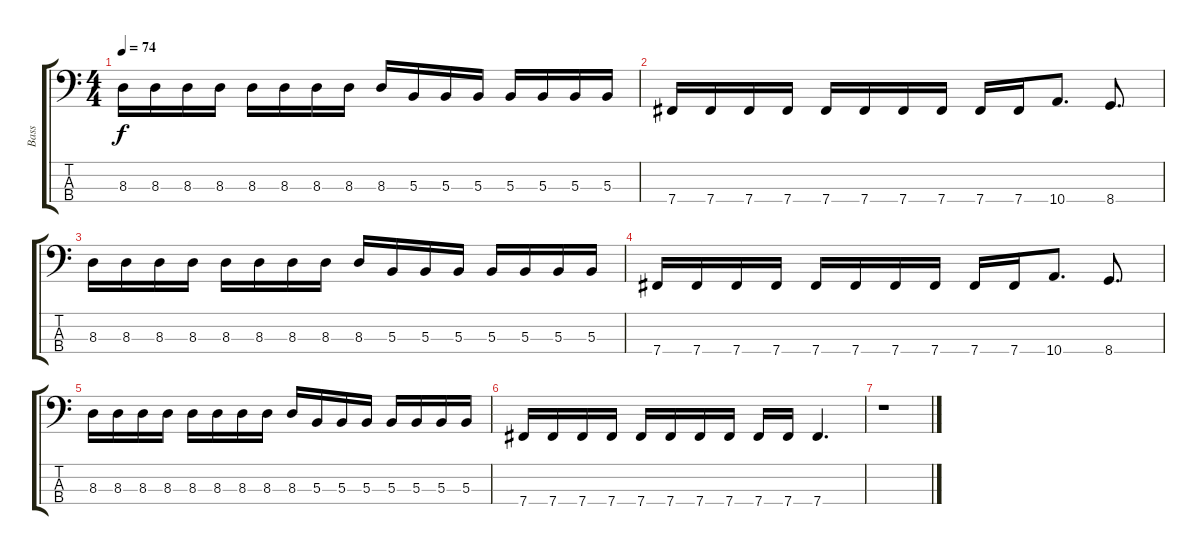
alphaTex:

\track ("Bass" "Bass") {instrument electricbassfinger}
\staff {score tabs}
\tuning (E2 B1 Gb1 B0) {hide}
\ts (4 4)
\tempo 74
\clef f4
\ks c
8.3.16{dy f} 8.3.16 8.3.16 8.3.16 8.3.16 8.3.16 8.3.16 8.3.16 8.3.16 5.3.16 5.3.16 5.3.16 5.3.16 5.3.16 5.3.16 5.3.16 |
7.4.16 7.4.16 7.4.16 7.4.16 7.4.16 7.4.16 7.4.16 7.4.16 7.4.16 7.4.16 10.4.8{d} 8.4.8{d} |
8.3.16 8.3.16 8.3.16 8.3.16 8.3.16 8.3.16 8.3.16 8.3.16 8.3.16 5.3.16 5.3.16 5.3.16 5.3.16 5.3.16 5.3.16 5.3.16 |
7.4.16 7.4.16 7.4.16 7.4.16 7.4.16 7.4.16 7.4.16 7.4.16 7.4.16 7.4.16 10.4.8{d} 8.4.8{d} |
8.3.16 8.3.16 8.3.16 8.3.16 8.3.16 8.3.16 8.3.16 8.3.16 8.3.16 5.3.16 5.3.16 5.3.16 5.3.16 5.3.16 5.3.16 5.3.16 |
7.4.16 7.4.16 7.4.16 7.4.16 7.4.16 7.4.16 7.4.16 7.4.16 7.4.16 7.4.16 7.4.4{d} |
r.1
